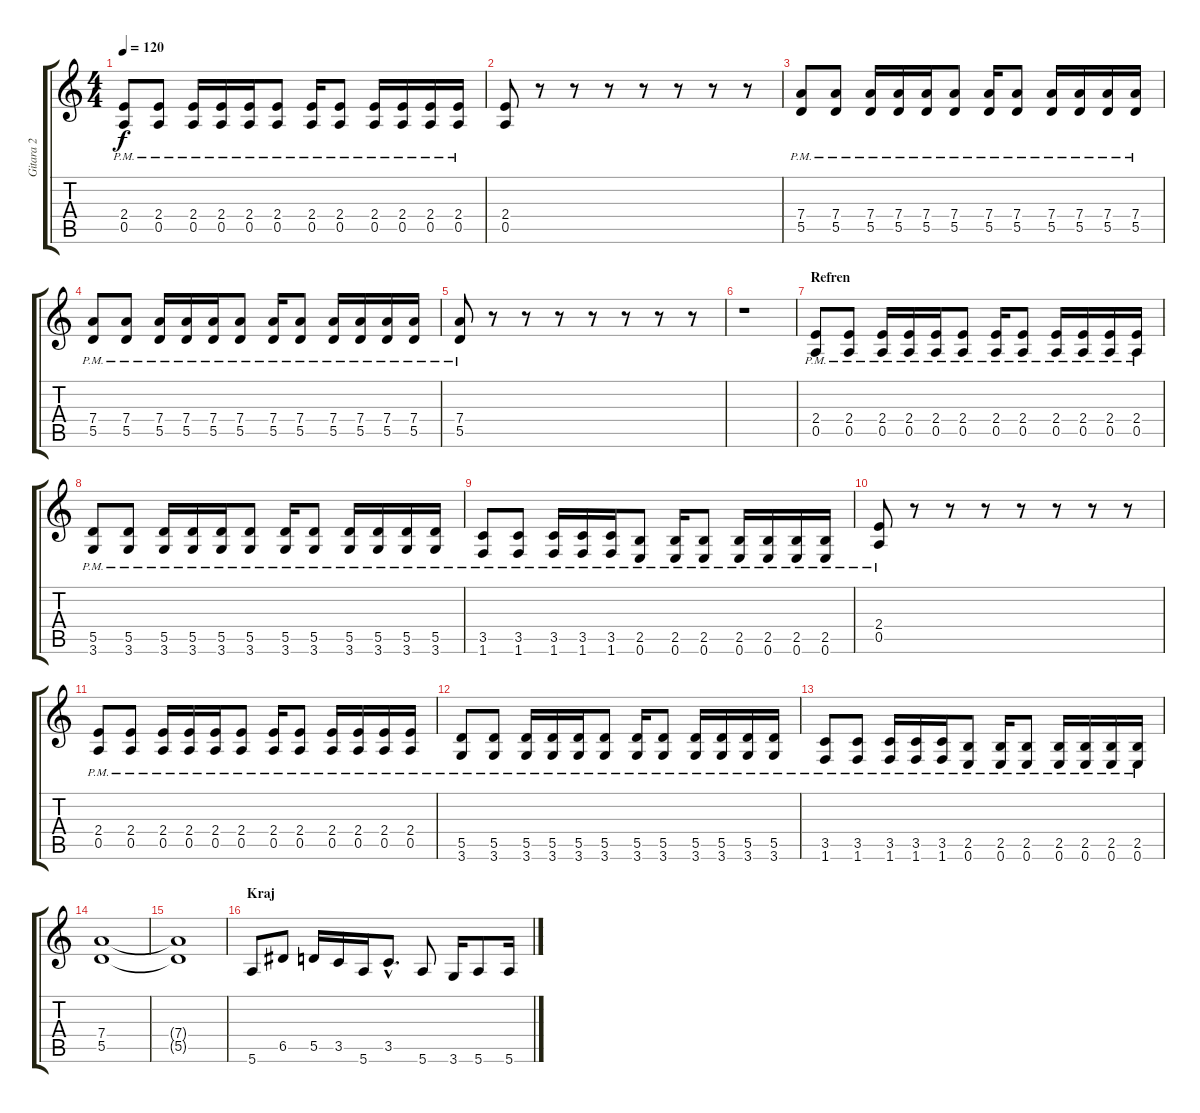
\track ("Gitara 2" "Gitara 2") {instrument overdrivenguitar}
\staff {score tabs}
\tuning (E4 B3 G3 D3 A2 E2) {hide}
\ts (4 4)
\tempo 120
\clef g2
\ks c
(2.4{pm} 0.5{pm}).8{dy f} (2.4{pm} 0.5{pm}).8 (2.4{pm} 0.5{pm}).16 (2.4{pm} 0.5{pm}).16 (2.4{pm} 0.5{pm}).16 (2.4{pm} 0.5{pm}).8 (2.4{pm} 0.5{pm}).16 (2.4{pm} 0.5{pm}).8 (2.4{pm} 0.5{pm}).16 (2.4{pm} 0.5{pm}).16 (2.4{pm} 0.5{pm}).16 (2.4{pm} 0.5{pm}).16 |
(2.4 0.5).8 r.8 r.8 r.8 r.8 r.8 r.8 r.8 |
(7.4{pm} 5.5{pm}).8 (7.4{pm} 5.5{pm}).8 (7.4{pm} 5.5{pm}).16 (7.4{pm} 5.5{pm}).16 (7.4{pm} 5.5{pm}).16 (7.4{pm} 5.5{pm}).8 (7.4{pm} 5.5{pm}).16 (7.4{pm} 5.5{pm}).8 (7.4{pm} 5.5{pm}).16 (7.4{pm} 5.5{pm}).16 (7.4{pm} 5.5{pm}).16 (7.4{pm} 5.5{pm}).16 |
(7.4{pm} 5.5{pm}).8 (7.4{pm} 5.5{pm}).8 (7.4{pm} 5.5{pm}).16 (7.4{pm} 5.5{pm}).16 (7.4{pm} 5.5{pm}).16 (7.4{pm} 5.5{pm}).8 (7.4{pm} 5.5{pm}).16 (7.4{pm} 5.5{pm}).8 (7.4{pm} 5.5{pm}).16 (7.4{pm} 5.5{pm}).16 (7.4{pm} 5.5{pm}).16 (7.4{pm} 5.5{pm}).16 |
(7.4{pm} 5.5{pm}).8 r.8 r.8 r.8 r.8 r.8 r.8 r.8 |
r.1 |
\section ("" "Refren")
(2.4{pm} 0.5{pm}).8 (2.4{pm} 0.5{pm}).8 (2.4{pm} 0.5{pm}).16 (2.4{pm} 0.5{pm}).16 (2.4{pm} 0.5{pm}).16 (2.4{pm} 0.5{pm}).8 (2.4{pm} 0.5{pm}).16 (2.4{pm} 0.5{pm}).8 (2.4{pm} 0.5{pm}).16 (2.4{pm} 0.5{pm}).16 (2.4{pm} 0.5{pm}).16 (2.4{pm} 0.5{pm}).16 |
(5.5{pm} 3.6{pm}).8 (5.5{pm} 3.6{pm}).8 (5.5{pm} 3.6{pm}).16 (5.5{pm} 3.6{pm}).16 (5.5{pm} 3.6{pm}).16 (5.5{pm} 3.6{pm}).8 (5.5{pm} 3.6{pm}).16 (5.5{pm} 3.6{pm}).8 (5.5{pm} 3.6{pm}).16 (5.5{pm} 3.6{pm}).16 (5.5{pm} 3.6{pm}).16 (5.5{pm} 3.6{pm}).16 |
(3.5{pm} 1.6{pm}).8 (3.5{pm} 1.6{pm}).8 (3.5{pm} 1.6{pm}).16 (3.5{pm} 1.6{pm}).16 (3.5{pm} 1.6{pm}).16 (2.5{pm} 0.6{pm}).8 (2.5{pm} 0.6{pm}).16 (2.5{pm} 0.6{pm}).8 (2.5{pm} 0.6{pm}).16 (2.5{pm} 0.6{pm}).16 (2.5{pm} 0.6{pm}).16 (2.5{pm} 0.6{pm}).16 |
(2.4{pm} 0.5{pm}).8 r.8 r.8 r.8 r.8 r.8 r.8 r.8 |
(2.4{pm} 0.5{pm}).8 (2.4{pm} 0.5{pm}).8 (2.4{pm} 0.5{pm}).16 (2.4{pm} 0.5{pm}).16 (2.4{pm} 0.5{pm}).16 (2.4{pm} 0.5{pm}).8 (2.4{pm} 0.5{pm}).16 (2.4{pm} 0.5{pm}).8 (2.4{pm} 0.5{pm}).16 (2.4{pm} 0.5{pm}).16 (2.4{pm} 0.5{pm}).16 (2.4{pm} 0.5{pm}).16 |
(5.5{pm} 3.6{pm}).8 (5.5{pm} 3.6{pm}).8 (5.5{pm} 3.6{pm}).16 (5.5{pm} 3.6{pm}).16 (5.5{pm} 3.6{pm}).16 (5.5{pm} 3.6{pm}).8 (5.5{pm} 3.6{pm}).16 (5.5{pm} 3.6{pm}).8 (5.5{pm} 3.6{pm}).16 (5.5{pm} 3.6{pm}).16 (5.5{pm} 3.6{pm}).16 (5.5{pm} 3.6{pm}).16 |
(3.5{pm} 1.6{pm}).8 (3.5{pm} 1.6{pm}).8 (3.5{pm} 1.6{pm}).16 (3.5{pm} 1.6{pm}).16 (3.5{pm} 1.6{pm}).16 (2.5{pm} 0.6{pm}).8 (2.5{pm} 0.6{pm}).16 (2.5{pm} 0.6{pm}).8 (2.5{pm} 0.6{pm}).16 (2.5{pm} 0.6{pm}).16 (2.5{pm} 0.6{pm}).16 (2.5{pm} 0.6{pm}).16 |
(7.4 5.5).1 |
(7.4{t} 5.5{t}).1 |
\section ("" "Kraj")
5.6.8 6.5.8 5.5.16 3.5.16 5.6.16 3.5{hac}.8{d} 5.6.8 3.6.16 5.6.8 5.6.16
